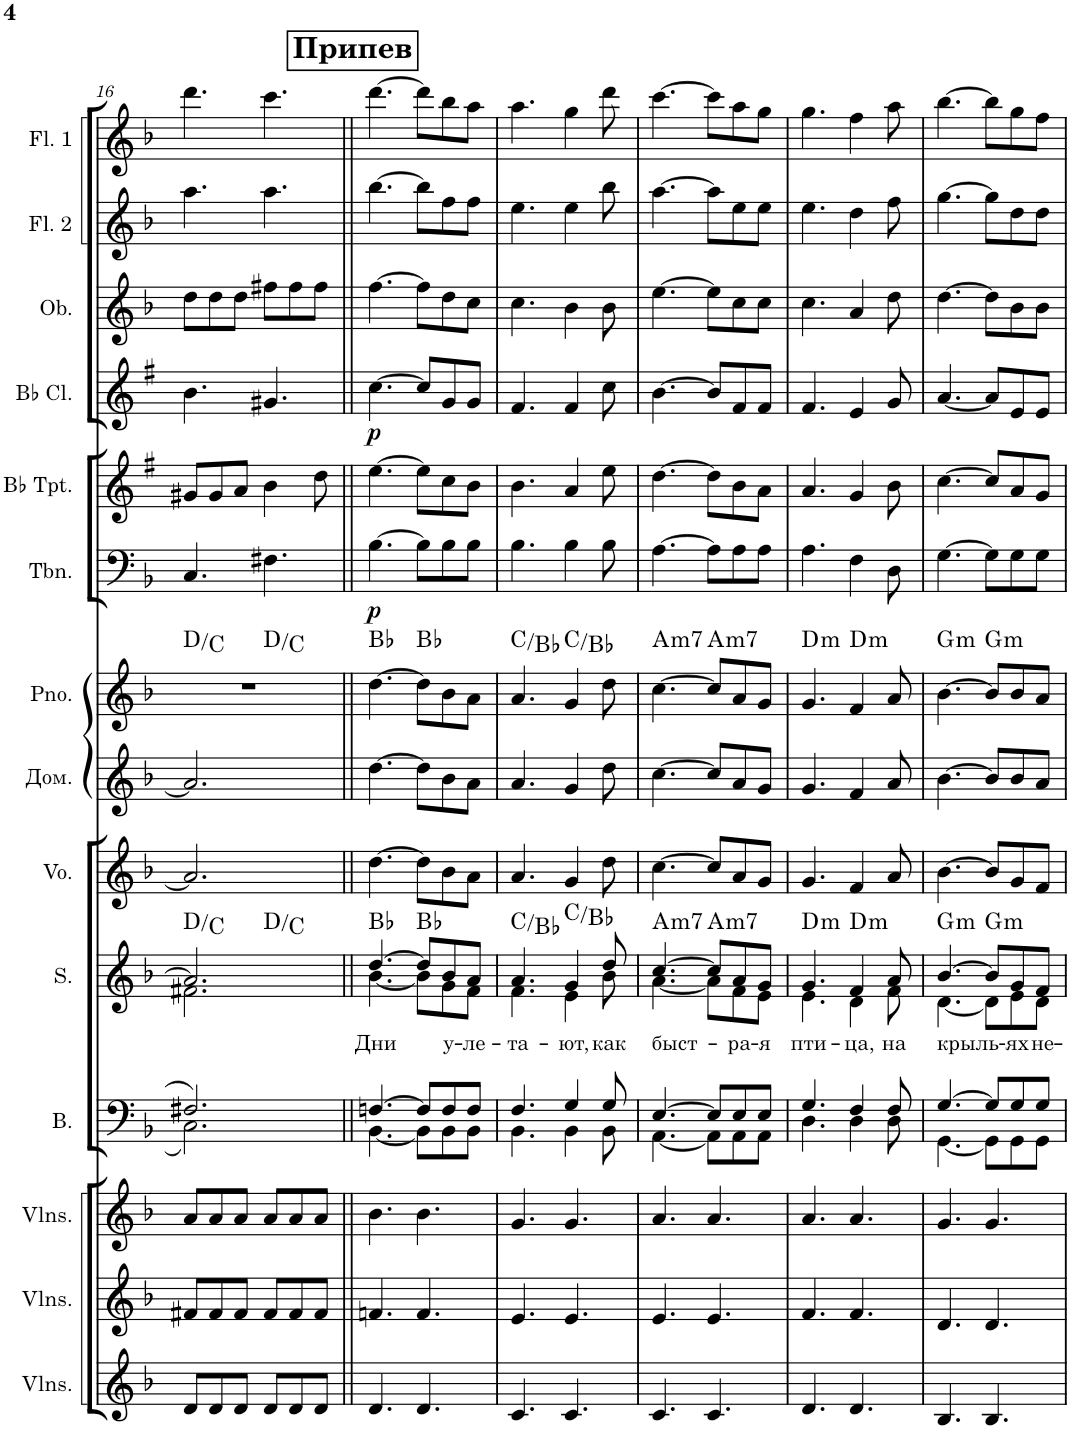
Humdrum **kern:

**kern	**kern	**kern	**kern	**kern	**text	**harte	**kern	**kern	**kern	**harte	**kern	**dynam	**kern	**kern	**dynam	**kern	**kern	**kern
*part14	*part13	*part12	*part11	*part10	*part10	*part10	*part9	*part8	*part7	*part7	*part6	*part6	*part5	*part4	*part4	*part3	*part2	*part1
*staff14	*staff13	*staff12	*staff11	*staff10	*staff10	*	*staff9	*staff8	*staff7	*	*staff6	*staff6	*staff5	*staff4	*staff4	*staff3	*staff2	*staff1
*I"Violins	*I"Violins	*I"Violins	*I"Bass	*I"Soprano	*	*	*I"Voice	*I"Домра	*I"Piano	*	*I"Trombone	*	*I"Bb Trumpet	*I"Bb Clarinet	*	*I"Oboe	*I"Flute 2	*I"Flute 1
*I'Vlns.	*I'Vlns.	*I'Vlns.	*I'B.	*I'S.	*	*	*I'Vo.	*	*I'Pno.	*	*I'Tbn.	*	*I'Bb Tpt.	*I'Bb Cl.	*	*I'Ob.	*I'Fl. 2	*I'Fl. 1
!!LO:PB:g=z
*clefG2	*clefG2	*clefG2	*clefF4	*clefG2	*	*	*clefG2	*clefG2	*clefG2	*	*clefF4	*	*clefG2	*clefG2	*	*clefG2	*clefG2	*clefG2
*	*	*	*	*	*	*	*	*	*	*	*	*	*Trd1c2	*Trd1c2	*	*	*	*
*k[b-]	*k[b-]	*k[b-]	*k[b-]	*k[b-]	*	*	*k[b-]	*k[b-]	*k[b-]	*	*k[b-]	*	*k[f#]	*k[f#]	*	*k[b-]	*k[b-]	*k[b-]
*M6/8	*M6/8	*M6/8	*M6/8	*M6/8	*	*	*M6/8	*M6/8	*M6/8	*	*M6/8	*	*M6/8	*M6/8	*	*M6/8	*M6/8	*M6/8
=16	=16	=16	=16	=16	=16	=16	=16	=16	=16	=16	=16	=16	=16	=16	=16	=16	=16	=16
*	*	*	*^	*^	*	*	*	*	*^	*	*	*	*	*	*	*	*	*
*	*	*	*	*	*	*^	*	*	*	*	*	*	*	*	*	*	*	*	*	*	*
8d/L	8f#X/L	8a/L	2.F#X/	2.C\	2.a/]	2.f#X\	4.ryy	.	D:maj/b7	2.a/]	2.a/]	2.r	4.ryy	D:maj/b7	4.C/	.	8g#X/L	4.b\	.	8dd\L	4.aa\	4.ddd\
8d/	8f#/	8a/	.	.	.	.	.	.	.	.	.	.	.	.	.	.	8g#/	.	.	8dd\	.	.
8d/J	8f#/J	8a/J	.	.	.	.	.	.	.	.	.	.	.	.	.	.	8a/J	.	.	8dd\J	.	.
8d/L	8f#/L	8a/L	.	.	.	.	4.ryy	.	D:maj/b7	.	.	.	4.ryy	D:maj/b7	4.F#X\	.	4b\	4.g#X/	.	8ff#X\L	4.aa\	4.ccc\
8d/	8f#/	8a/	.	.	.	.	.	.	.	.	.	.	.	.	.	.	.	.	.	8ff#\	.	.
8d/J	8f#/J	8a/J	.	.	.	.	.	.	.	.	.	.	.	.	.	.	8dd\	.	.	8ff#\J	.	.
!!LO:REH:place=s1:a:B:cj:fs=14:t=Припев
=17||	=17||	=17||	=17||	=17||	=17||	=17||	=17||	=17||	=17||	=17||	=17||	=17||	=17||	=17||	=17||	=17||	=17||	=17||	=17||	=17||	=17||	=17||
!	!	!	!	!	!	!	!	!LO:LY:b	!	!	!	!	!	!	!	!LO:DY:b	!	!	!LO:DY:b	!	!	!
*	*	*	*	*	*	*v	*v	*	*	*	*	*v	*v	*	*	*	*	*	*	*	*	*
4.d/	4.fn/	4.b-\	[4.Fn/	[4.BB-\	[4.dd/	[4.b-\	Дни	Bb:maj	[4.dd\	[4.dd\	[4.dd\	Bb:maj	[4.B-\	p	[4.ee\	[4.cc\	p	[4.ff\	[4.bb-\	[4.ddd\
4.d/	4.f/	4.b-\	8F/L]	8BB-\L]	8dd/L]	8b-\L]	.	Bb:maj	8dd\L]	8dd\L]	8dd\L]	Bb:maj	8B-\L]	.	8ee\L]	8cc/L]	.	8ff\L]	8bb-\L]	8ddd\L]
!	!	!	!	!	!	!	!LO:LY:b	!	!	!	!	!	!	!	!	!	!	!	!	!
.	.	.	8F/	8BB-\	8b-/	8g\	у-	.	8b-\	8b-\	8b-\	.	8B-\	.	8cc\	8g/	.	8dd\	8ff\	8bb-\
!	!	!	!	!	!	!	!LO:LY:b	!	!	!	!	!	!	!	!	!	!	!	!	!
.	.	.	8F/J	8BB-\J	8a/J	8f\J	-ле-	.	8a\J	8a\J	8a\J	.	8B-\J	.	8b\J	8g/J	.	8cc\J	8ff\J	8aa\J
=18	=18	=18	=18	=18	=18	=18	=18	=18	=18	=18	=18	=18	=18	=18	=18	=18	=18	=18	=18	=18
!	!	!	!	!	!	!	!LO:LY:b	!	!	!	!	!	!	!	!	!	!	!	!	!
4.c/	4.e/	4.g/	4.F/	4.BB-\	4.a/	4.f\	-та-	C:maj/b7	4.a/	4.a/	4.a/	C:maj/b7	4.B-\	.	4.b\	4.f#/	.	4.cc\	4.ee\	4.aa\
!	!	!	!	!	!	!	!LO:LY:b	!	!	!	!	!	!	!	!	!	!	!	!	!
4.c/	4.e/	4.g/	4G/	4BB-\	4g/	4e\	-ют,	C:maj/b7	4g/	4g/	4g/	C:maj/b7	4B-\	.	4a/	4f#/	.	4b-\	4ee\	4gg\
!	!	!	!	!	!	!	!LO:LY:b	!	!	!	!	!	!	!	!	!	!	!	!	!
.	.	.	8G/	8BB-\	8dd/	8b-\	как	.	8dd\	8dd\	8dd\	.	8B-\	.	8ee\	8cc\	.	8b-\	8bb-\	8ddd\
=19	=19	=19	=19	=19	=19	=19	=19	=19	=19	=19	=19	=19	=19	=19	=19	=19	=19	=19	=19	=19
!	!	!	!	!	!	!	!LO:LY:b	!LO:H:kt=m7	!	!	!	!LO:H:kt=m7	!	!	!	!	!	!	!	!
4.c/	4.e/	4.a/	[4.E/	[4.AA\	[4.cc/	[4.a\	быст-	A:min7	[4.cc\	[4.cc\	[4.cc\	A:min7	[4.A\	.	[4.dd\	[4.b\	.	[4.ee\	[4.aa\	[4.ccc\
!	!	!	!	!	!	!	!	!LO:H:kt=m7	!	!	!	!LO:H:kt=m7	!	!	!	!	!	!	!	!
4.c/	4.e/	4.a/	8E/L]	8AA\L]	8cc/L]	8a\L]	.	A:min7	8cc/L]	8cc/L]	8cc/L]	A:min7	8A\L]	.	8dd\L]	8b/L]	.	8ee\L]	8aa\L]	8ccc\L]
!	!	!	!	!	!	!	!LO:LY:b	!	!	!	!	!	!	!	!	!	!	!	!	!
.	.	.	8E/	8AA\	8a/	8f\	-ра-	.	8a/	8a/	8a/	.	8A\	.	8b\	8f#/	.	8cc\	8ee\	8aa\
!	!	!	!	!	!	!	!LO:LY:b	!	!	!	!	!	!	!	!	!	!	!	!	!
.	.	.	8E/J	8AA\J	8g/J	8e\J	-я	.	8g/J	8g/J	8g/J	.	8A\J	.	8a\J	8f#/J	.	8cc\J	8ee\J	8gg\J
=20	=20	=20	=20	=20	=20	=20	=20	=20	=20	=20	=20	=20	=20	=20	=20	=20	=20	=20	=20	=20
!	!	!	!	!	!	!	!LO:LY:b	!LO:H:kt=m	!	!	!	!LO:H:kt=m	!	!	!	!	!	!	!	!
4.d/	4.f/	4.a/	4.G/	4.D\	4.g/	4.e\	пти-	D:min	4.g/	4.g/	4.g/	D:min	4.A\	.	4.a/	4.f#/	.	4.cc\	4.ee\	4.gg\
!	!	!	!	!	!	!	!LO:LY:b	!LO:H:kt=m	!	!	!	!LO:H:kt=m	!	!	!	!	!	!	!	!
4.d/	4.f/	4.a/	4F/	4D\	4f/	4d\	-ца,	D:min	4f/	4f/	4f/	D:min	4F\	.	4g/	4e/	.	4a/	4dd\	4ff\
!	!	!	!	!	!	!	!LO:LY:b	!	!	!	!	!	!	!	!	!	!	!	!	!
.	.	.	8F/	8D\	8a/	8f\	на	.	8a/	8a/	8a/	.	8D\	.	8b\	8g/	.	8dd\	8ff\	8aa\
=21	=21	=21	=21	=21	=21	=21	=21	=21	=21	=21	=21	=21	=21	=21	=21	=21	=21	=21	=21	=21
!	!	!	!	!	!	!	!LO:LY:b	!LO:H:kt=m	!	!	!	!LO:H:kt=m	!	!	!	!	!	!	!	!
4.B-/	4.d/	4.g/	[4.G/	[4.GG\	[4.b-/	[4.d\	крыль-	G:min	[4.b-\	[4.b-\	[4.b-\	G:min	[4.G\	.	[4.cc\	[4.a/	.	[4.dd\	[4.gg\	[4.bb-\
!	!	!	!	!	!	!	!	!LO:H:kt=m	!	!	!	!LO:H:kt=m	!	!	!	!	!	!	!	!
4.B-/	4.d/	4.g/	8G/L]	8GG\L]	8b-/L]	8d\L]	.	G:min	8b-/L]	8b-/L]	8b-/L]	G:min	8G\L]	.	8cc/L]	8a/L]	.	8dd\L]	8gg\L]	8bb-\L]
!	!	!	!	!	!	!	!LO:LY:b	!	!	!	!	!	!	!	!	!	!	!	!	!
.	.	.	8G/	8GG\	8g/	8e\	-ях	.	8g/	8b-/	8b-/	.	8G\	.	8a/	8e/	.	8b-\	8dd\	8gg\
!	!	!	!	!	!	!	!LO:LY:b	!	!	!	!	!	!	!	!	!	!	!	!	!
.	.	.	8G/J	8GG\J	8f/J	8d\J	не-	.	8f/J	8a/J	8a/J	.	8G\J	.	8g/J	8e/J	.	8b-\J	8dd\J	8ff\J
*	*	*	*v	*v	*	*	*	*	*	*	*	*	*	*	*	*	*	*	*	*
*	*	*	*	*v	*v	*	*	*	*	*	*	*	*	*	*	*	*	*	*
=	=	=	=	=	=	=	=	=	=	=	=	=	=	=	=	=	=	=
*-	*-	*-	*-	*-	*-	*-	*-	*-	*-	*-	*-	*-	*-	*-	*-	*-	*-	*-
